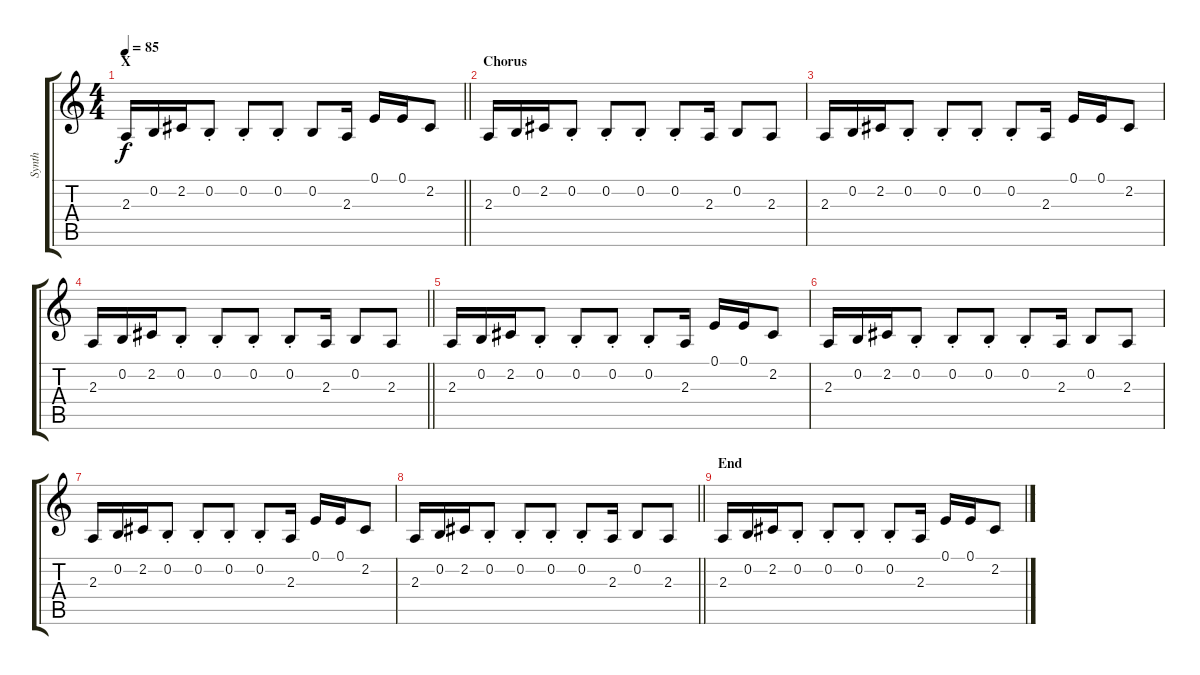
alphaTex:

\track ("Synth" "Synth") {instrument lead8bassandlead}
\staff {score tabs}
\tuning (E4 B3 G3 D3 A2 E2) {hide}
\ts (4 4)
\section ("" "X")
\tempo 85
\clef g2
\barLineRight lightlight
\ks c
2.3.16{dy f} 0.2.16 2.2.16 0.2{st}.8 0.2{st}.8 0.2{st}.8 0.2.8 2.3.16 0.1.16 0.1.16 2.2.8 |
\section ("" "Chorus")
2.3.16 0.2.16 2.2.16 0.2{st}.8 0.2{st}.8 0.2{st}.8 0.2{st}.8 2.3.16 0.2.8 2.3.8 |
2.3.16 0.2.16 2.2.16 0.2{st}.8 0.2{st}.8 0.2{st}.8 0.2{st}.8 2.3.16 0.1.16 0.1.16 2.2.8 |
\barLineRight lightlight
2.3.16 0.2.16 2.2.16 0.2{st}.8 0.2{st}.8 0.2{st}.8 0.2{st}.8 2.3.16 0.2.8 2.3.8 |
2.3.16 0.2.16 2.2.16 0.2{st}.8 0.2{st}.8 0.2{st}.8 0.2{st}.8 2.3.16 0.1.16 0.1.16 2.2.8 |
2.3.16 0.2.16 2.2.16 0.2{st}.8 0.2{st}.8 0.2{st}.8 0.2{st}.8 2.3.16 0.2.8 2.3.8 |
2.3.16 0.2.16 2.2.16 0.2{st}.8 0.2{st}.8 0.2{st}.8 0.2{st}.8 2.3.16 0.1.16 0.1.16 2.2.8 |
\barLineRight lightlight
2.3.16 0.2.16 2.2.16 0.2{st}.8 0.2{st}.8 0.2{st}.8 0.2{st}.8 2.3.16 0.2.8 2.3.8 |
\section ("" "End")
2.3.16 0.2.16 2.2.16 0.2{st}.8 0.2{st}.8 0.2{st}.8 0.2{st}.8 2.3.16 0.1.16 0.1.16 2.2.8
